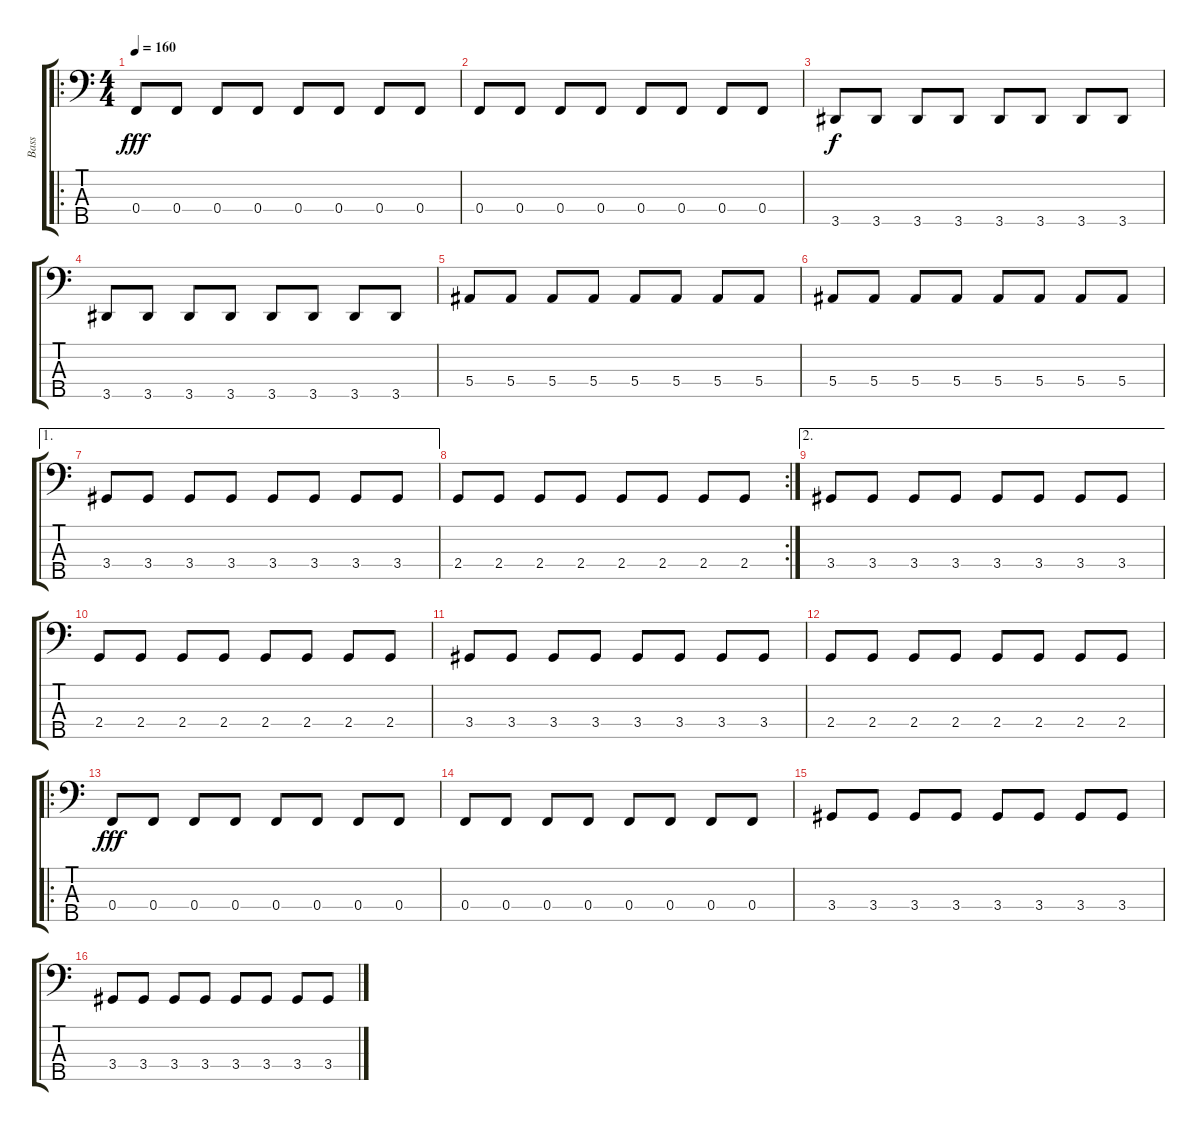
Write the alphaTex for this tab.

\track ("Bass" "Bass") {instrument electricbassfinger}
\staff {score tabs}
\tuning (G2 Eb2 Bb1 F1 C1) {hide}
\ro
\ts (4 4)
\tempo 160
\clef f4
\ks c
0.4.8{dy fff instrument electricbassfinger} 0.4.8 0.4.8 0.4.8 0.4.8 0.4.8 0.4.8 0.4.8 |
0.4.8 0.4.8 0.4.8 0.4.8 0.4.8 0.4.8 0.4.8 0.4.8 |
3.5.8{dy f} 3.5.8 3.5.8 3.5.8 3.5.8 3.5.8 3.5.8 3.5.8 |
3.5.8 3.5.8 3.5.8 3.5.8 3.5.8 3.5.8 3.5.8 3.5.8 |
5.4.8 5.4.8 5.4.8 5.4.8 5.4.8 5.4.8 5.4.8 5.4.8 |
5.4.8 5.4.8 5.4.8 5.4.8 5.4.8 5.4.8 5.4.8 5.4.8 |
\ae 1
3.4.8 3.4.8 3.4.8 3.4.8 3.4.8 3.4.8 3.4.8 3.4.8 |
\rc 2
2.4.8 2.4.8 2.4.8 2.4.8 2.4.8 2.4.8 2.4.8 2.4.8 |
\ae 2
3.4.8 3.4.8 3.4.8 3.4.8 3.4.8 3.4.8 3.4.8 3.4.8 |
2.4.8 2.4.8 2.4.8 2.4.8 2.4.8 2.4.8 2.4.8 2.4.8 |
3.4.8 3.4.8 3.4.8 3.4.8 3.4.8 3.4.8 3.4.8 3.4.8 |
2.4.8 2.4.8 2.4.8 2.4.8 2.4.8 2.4.8 2.4.8 2.4.8 |
\ro
0.4.8{dy fff} 0.4.8 0.4.8 0.4.8 0.4.8 0.4.8 0.4.8 0.4.8 |
0.4.8 0.4.8 0.4.8 0.4.8 0.4.8 0.4.8 0.4.8 0.4.8 |
3.4.8 3.4.8 3.4.8 3.4.8 3.4.8 3.4.8 3.4.8 3.4.8 |
3.4.8 3.4.8 3.4.8 3.4.8 3.4.8 3.4.8 3.4.8 3.4.8
